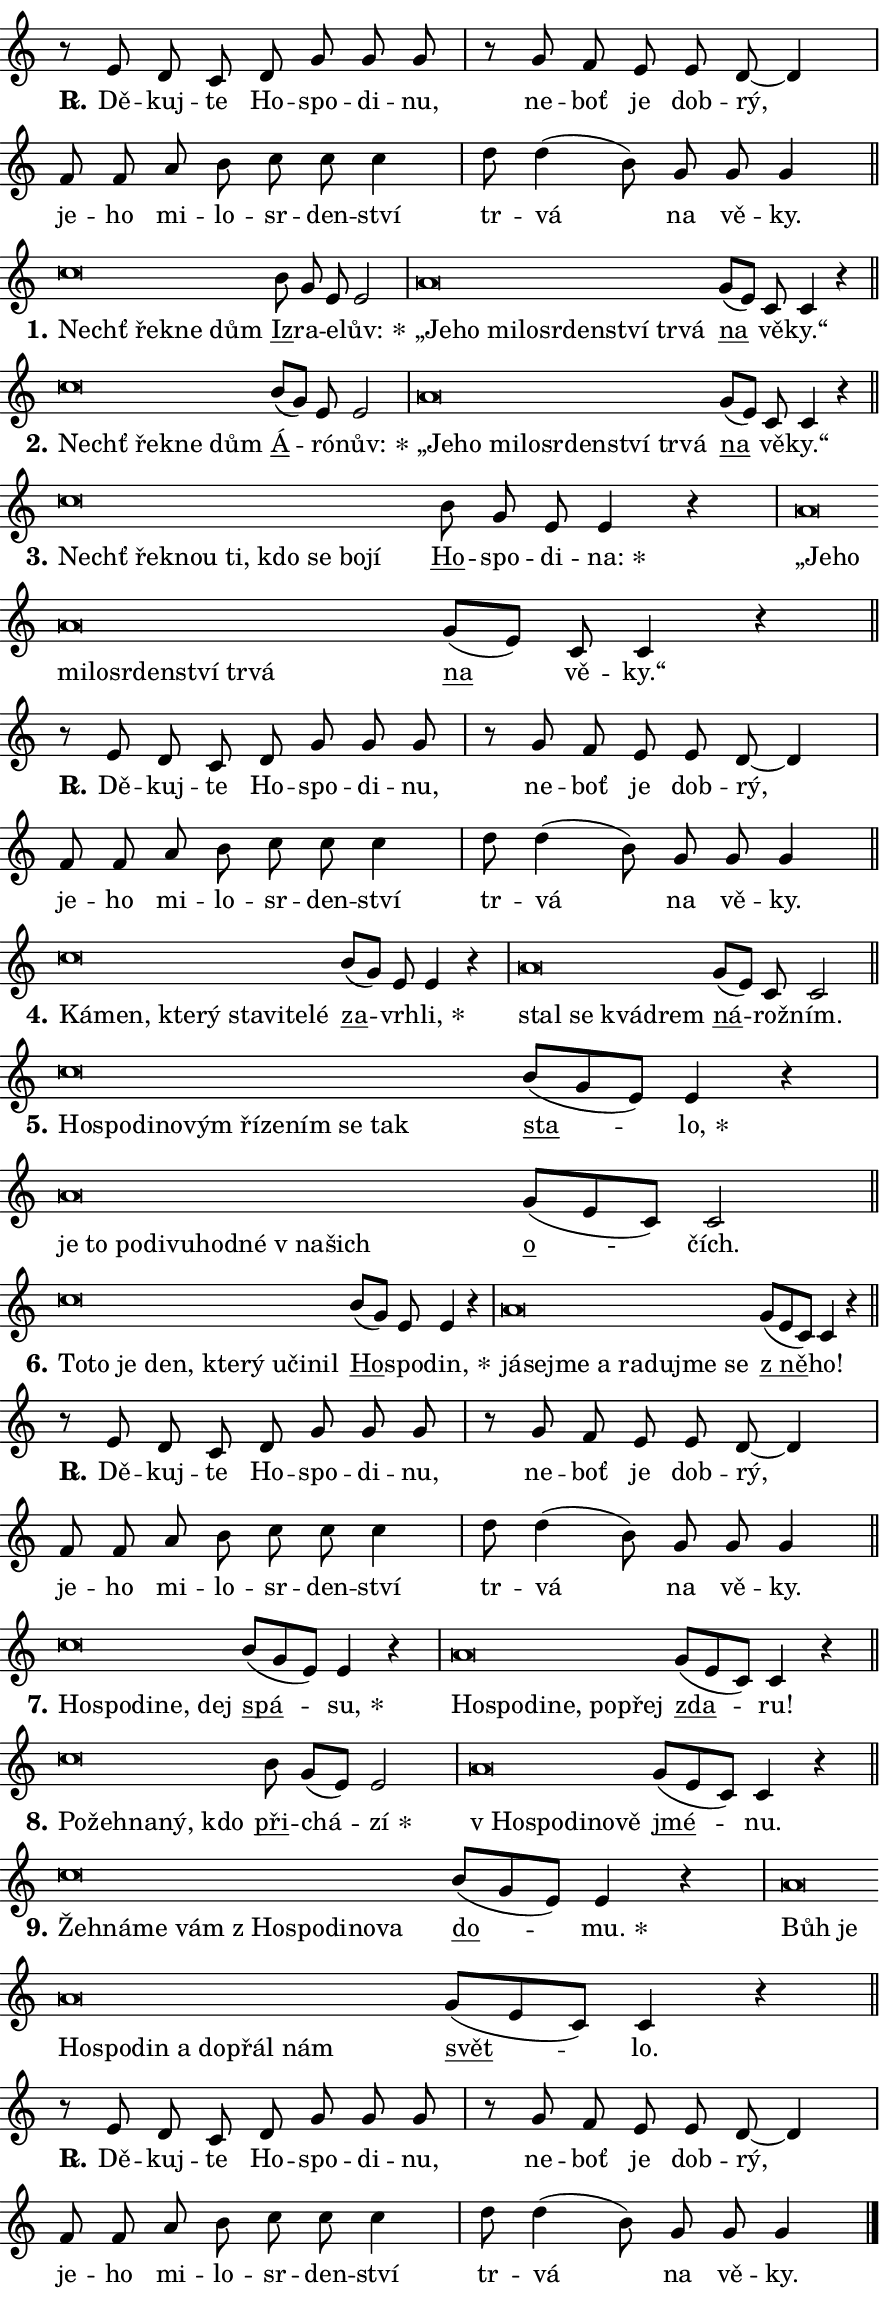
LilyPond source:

\version "2.24.0"
\header { tagline = "" }
\paper {
  indent = 0\cm
  top-margin = 0\cm
  right-margin = 0.13\cm % to fit lyric hyphens
  bottom-margin = 0\cm
  left-margin = 0\cm
  paper-width = 15\cm
  page-breaking = #ly:one-page-breaking
  system-system-spacing.basic-distance = #11
  score-system-spacing.basic-distance = #11
  ragged-last = ##f
}


%% Author: Thomas Morley
%% https://lists.gnu.org/archive/html/lilypond-user/2020-05/msg00002.html
#(define (line-position grob)
"Returns position of @var[grob} in current system:
   @code{'start}, if at first time-step
   @code{'end}, if at last time-step
   @code{'middle} otherwise
"
  (let* ((col (ly:item-get-column grob))
         (ln (ly:grob-object col 'left-neighbor))
         (rn (ly:grob-object col 'right-neighbor))
         (col-to-check-left (if (ly:grob? ln) ln col))
         (col-to-check-right (if (ly:grob? rn) rn col))
         (break-dir-left
           (and
             (ly:grob-property col-to-check-left 'non-musical #f)
             (ly:item-break-dir col-to-check-left)))
         (break-dir-right
           (and
             (ly:grob-property col-to-check-right 'non-musical #f)
             (ly:item-break-dir col-to-check-right))))
        (cond ((eqv? 1 break-dir-left) 'start)
              ((eqv? -1 break-dir-right) 'end)
              (else 'middle))))

#(define (tranparent-at-line-position vctor)
  (lambda (grob)
  "Relying on @code{line-position} select the relevant enry from @var{vctor}.
Used to determine transparency,"
    (case (line-position grob)
      ((end) (not (vector-ref vctor 0)))
      ((middle) (not (vector-ref vctor 1)))
      ((start) (not (vector-ref vctor 2))))))

noteHeadBreakVisibility =
#(define-music-function (break-visibility)(vector?)
"Makes @code{NoteHead}s transparent relying on @var{break-visibility}"
#{
  \override NoteHead.transparent =
    #(tranparent-at-line-position break-visibility)
#})

#(define delete-ledgers-for-transparent-note-heads
  (lambda (grob)
    "Reads whether a @code{NoteHead} is transparent.
If so this @code{NoteHead} is removed from @code{'note-heads} from
@var{grob}, which is supposed to be @code{LedgerLineSpanner}.
As a result ledgers are not printed for this @code{NoteHead}"
    (let* ((nhds-array (ly:grob-object grob 'note-heads))
           (nhds-list
             (if (ly:grob-array? nhds-array)
                 (ly:grob-array->list nhds-array)
                 '()))
           ;; Relies on the transparent-property being done before
           ;; Staff.LedgerLineSpanner.after-line-breaking is executed.
           ;; This is fragile ...
           (to-keep
             (remove
               (lambda (nhd)
                 (ly:grob-property nhd 'transparent #f))
               nhds-list)))
      ;; TODO find a better method to iterate over grob-arrays, similiar
      ;; to filter/remove etc for lists
      ;; For now rebuilt from scratch
      (set! (ly:grob-object grob 'note-heads)  '())
      (for-each
        (lambda (nhd)
          (ly:pointer-group-interface::add-grob grob 'note-heads nhd))
        to-keep))))

squashNotes = {
  \override NoteHead.X-extent = #'(-0.2 . 0.2)
  \override NoteHead.Y-extent = #'(-0.75 . 0)
  \override NoteHead.stencil =
    #(lambda (grob)
       (let ((pos (ly:grob-property grob 'staff-position)))
         (begin
           (if (< pos -7) (display "ERROR: Lower brevis then expected\n") (display ""))
           (if (<= pos -6) ly:text-interface::print ly:note-head::print))))
}
unSquashNotes = {
  \revert NoteHead.X-extent
  \revert NoteHead.Y-extent
  \revert NoteHead.stencil
}

hideNotes = \noteHeadBreakVisibility #begin-of-line-visible
unHideNotes = \noteHeadBreakVisibility #all-visible

% work-around for resetting accidentals
% https://lilypond.org/doc/v2.23/Documentation/notation/displaying-rhythms#unmetered-music
cadenzaMeasure = {
  \cadenzaOff
  \partial 1024 s1024
  \cadenzaOn
}

#(define-markup-command (accent layout props text) (markup?)
  "Underline accented syllable"
  (interpret-markup layout props
    #{\markup \override #'(offset . 4.3) \underline { #text }#}))

responsum = \markup \concat {
  "R" \hspace #-1.05 \path #0.1 #'((moveto 0 0.07) (lineto 0.9 0.8)) \hspace #0.05 "."
}

spaceSize = #0.6828661417322834 % exact space size for TeX Gyre Schola

\layout {
  \context {
    \Staff
    \remove "Time_signature_engraver"
    \override LedgerLineSpanner.after-line-breaking = #delete-ledgers-for-transparent-note-heads
  }
  \context {
    \Lyrics {
      \override LyricSpace.minimum-distance = \spaceSize
      \override LyricText.font-name = #"TeX Gyre Schola"
      \override LyricText.font-size = 1
      \override StanzaNumber.font-name = #"TeX Gyre Schola Bold"
      \override StanzaNumber.font-size = 1
    }
  }
  \context {
    \Score 
    \override NoteHead.text =
      #(lambda (grob) 
        (let ((pos (ly:grob-property grob 'staff-position)))
          #{\markup {
            \combine
              \halign #-0.55 \raise #(if (= pos -6) 0 0.5) \override #'(thickness . 2) \draw-line #'(3.2 . 0)
              \musicglyph "noteheads.sM1"
          }#}))
  }
}

% magnetic-lyrics.ily
%
%   written by
%     Jean Abou Samra <jean@abou-samra.fr>
%     Werner Lemberg <wl@gnu.org>
%
%   adapted by
%     Jiri Hon <jiri.hon@gmail.com>
%
% Version 2022-Apr-15

% https://www.mail-archive.com/lilypond-user@gnu.org/msg149350.html

#(define (Left_hyphen_pointer_engraver context)
   "Collect syllable-hyphen-syllable occurrences in lyrics and store
them in properties.  This engraver only looks to the left.  For
example, if the lyrics input is @code{foo -- bar}, it does the
following.

@itemize @bullet
@item
Set the @code{text} property of the @code{LyricHyphen} grob between
@q{foo} and @q{bar} to @code{foo}.

@item
Set the @code{left-hyphen} property of the @code{LyricText} grob with
text @q{foo} to the @code{LyricHyphen} grob between @q{foo} and
@q{bar}.
@end itemize

Use this auxiliary engraver in combination with the
@code{lyric-@/text::@/apply-@/magnetic-@/offset!} hook."
   (let ((hyphen #f)
         (text #f))
     (make-engraver
      (acknowledgers
       ((lyric-syllable-interface engraver grob source-engraver)
        (set! text grob)))
      (end-acknowledgers
       ((lyric-hyphen-interface engraver grob source-engraver)
        ;(when (not (grob::has-interface grob 'lyric-space-interface))
          (set! hyphen grob)));)
      ((stop-translation-timestep engraver)
       (when (and text hyphen)
         (ly:grob-set-object! text 'left-hyphen hyphen))
       (set! text #f)
       (set! hyphen #f)))))

#(define (lyric-text::apply-magnetic-offset! grob)
   "If the space between two syllables is less than the value in
property @code{LyricText@/.details@/.squash-threshold}, move the right
syllable to the left so that it gets concatenated with the left
syllable.

Use this function as a hook for
@code{LyricText@/.after-@/line-@/breaking} if the
@code{Left_@/hyphen_@/pointer_@/engraver} is active."
   (let ((hyphen (ly:grob-object grob 'left-hyphen #f)))
     (when hyphen
       (let ((left-text (ly:spanner-bound hyphen LEFT)))
         (when (grob::has-interface left-text 'lyric-syllable-interface)
           (let* ((common (ly:grob-common-refpoint grob left-text X))
                  (this-x-ext (ly:grob-extent grob common X))
                  (left-x-ext
                   (begin
                     ;; Trigger magnetism for left-text.
                     (ly:grob-property left-text 'after-line-breaking)
                     (ly:grob-extent left-text common X)))
                  ;; `delta` is the gap width between two syllables.
                  (delta (- (interval-start this-x-ext)
                            (interval-end left-x-ext)))
                  (details (ly:grob-property grob 'details))
                  (threshold (assoc-get 'squash-threshold details 0.2)))
             (when (< delta threshold)
               (let* (;; We have to manipulate the input text so that
                      ;; ligatures crossing syllable boundaries are not
                      ;; disabled.  For languages based on the Latin
                      ;; script this is essentially a beautification.
                      ;; However, for non-Western scripts it can be a
                      ;; necessity.
                      (lt (ly:grob-property left-text 'text))
                      (rt (ly:grob-property grob 'text))
                      (is-space (grob::has-interface hyphen 'lyric-space-interface))
                      (space (if is-space " " ""))
                      (extra-delta (if is-space spaceSize 0))
                      ;; Append new syllable.
                      (ltrt-space (if (and (string? lt) (string? rt))
                                (string-append lt space rt)
                                (make-concat-markup (list lt space rt))))
                      ;; Right-align `ltrt` to the right side.
                      (ltrt-space-markup (grob-interpret-markup
                               grob
                               (make-translate-markup
                                (cons (interval-length this-x-ext) 0)
                                (make-right-align-markup ltrt-space)))))
                 (begin
                   ;; Don't print `left-text`.
                   (ly:grob-set-property! left-text 'stencil #f)
                   ;; Set text and stencil (which holds all collected
                   ;; syllables so far) and shift it to the left.
                   (ly:grob-set-property! grob 'text ltrt-space)
                   (ly:grob-set-property! grob 'stencil ltrt-space-markup)
                   (ly:grob-translate-axis! grob (- (- delta extra-delta)) X))))))))))


#(define (lyric-hyphen::displace-bounds-first grob)
   ;; Make very sure this callback isn't triggered too early.
   (let ((left (ly:spanner-bound grob LEFT))
         (right (ly:spanner-bound grob RIGHT)))
     (ly:grob-property left 'after-line-breaking)
     (ly:grob-property right 'after-line-breaking)
     (ly:lyric-hyphen::print grob)))

squashThreshold = #0.4

\layout {
  \context {
    \Lyrics
    \consists #Left_hyphen_pointer_engraver
    \override LyricText.after-line-breaking =
      #lyric-text::apply-magnetic-offset!
    \override LyricHyphen.stencil = #lyric-hyphen::displace-bounds-first
    \override LyricText.details.squash-threshold = \squashThreshold
    \override LyricHyphen.minimum-distance = 0
    \override LyricHyphen.minimum-length = \squashThreshold
  }
}

squashText = \override LyricText.details.squash-threshold = 9999
unSquashText = \override LyricText.details.squash-threshold = \squashThreshold

leftText = \override LyricText.self-alignment-X = #LEFT
unLeftText = \revert LyricText.self-alignment-X

starOffset = #(lambda (grob) 
                (let ((x_offset (ly:self-alignment-interface::aligned-on-x-parent grob)))
                  (if (= x_offset 0) 0 (+ x_offset 1.2))))

star = #(define-music-function (syllable)(string?)
"Append star separator at the end of a syllable"
#{
  \once \override LyricText.X-offset = #starOffset
  \lyricmode { \markup {
    #syllable
    \override #'((font-name . "TeX Gyre Schola Bold")) \hspace #0.2 \lower #0.65 \larger "*"
  } }
#})

starAccent = #(define-music-function (syllable)(string?)
"Append star separator at the end of a syllable and make accent"
#{
  \once \override LyricText.X-offset = #starOffset
  \lyricmode { \markup {
    \accent #syllable
    \override #'((font-name . "TeX Gyre Schola Bold")) \hspace #0.2 \lower #0.65 \larger "*"
  } }
#})

breath = #(define-music-function (syllable)(string?)
"Append breathing indicator at the end of a syllable"
#{
  \lyricmode { \markup { #syllable "+" } }
#})

optionalBreath = #(define-music-function (syllable)(string?)
"Append optional breathing indicator at the end of a syllable"
#{
  \lyricmode { \markup { #syllable "(+)" } }
#})


\score {
    <<
        \new Voice = "melody" { \cadenzaOn \key c \major \relative { r8 e' d c d g g g \cadenzaMeasure \bar "|" r g f e e d~ d4 \cadenzaMeasure \bar "|" f8 f a b c c c4 \cadenzaMeasure \bar "|" d8 d4( b8)] g g g4 \cadenzaMeasure \bar "||" \break } }
        \new Lyrics \lyricsto "melody" { \lyricmode { \set stanza = \responsum
Dě -- kuj -- te Ho -- spo -- di -- nu, ne -- boť je dob -- rý, je -- ho mi -- lo -- sr -- den -- ství tr -- vá na vě -- ky. } }
    >>
    \layout {}
}

\score {
    <<
        \new Voice = "melody" { \cadenzaOn \key c \major \relative { \squashNotes c''\breve*1/16 \hideNotes \breve*1/16 \bar "" \breve*1/16 \breve*1/16 \bar "" \unHideNotes \unSquashNotes \bar "" b8 g e e2 \cadenzaMeasure \bar "|" \squashNotes a\breve*1/16 \hideNotes \breve*1/16 \bar "" \breve*1/16 \bar "" \breve*1/16 \bar "" \breve*1/16 \bar "" \breve*1/16 \bar "" \breve*1/16 \bar "" \breve*1/16 \breve*1/16 \bar "" \unHideNotes \unSquashNotes \bar "" g8[( e)] c c4 r \cadenzaMeasure \bar "||" \break } }
        \new Lyrics \lyricsto "melody" { \lyricmode { \set stanza = "1."
\leftText Nechť \squashText řek -- ne dům \unLeftText \unSquashText \markup \accent Iz -- ra -- e -- \star lův: \leftText „Je -- \squashText ho mi -- lo -- sr -- den -- ství tr -- vá \unLeftText \unSquashText \markup \accent na vě -- ky.“ } }
    >>
    \layout {}
}

\score {
    <<
        \new Voice = "melody" { \cadenzaOn \key c \major \relative { \squashNotes c''\breve*1/16 \hideNotes \breve*1/16 \bar "" \breve*1/16 \breve*1/16 \bar "" \unHideNotes \unSquashNotes \bar "" b8[( g)] e e2 \cadenzaMeasure \bar "|" \squashNotes a\breve*1/16 \hideNotes \breve*1/16 \bar "" \breve*1/16 \bar "" \breve*1/16 \bar "" \breve*1/16 \bar "" \breve*1/16 \bar "" \breve*1/16 \bar "" \breve*1/16 \breve*1/16 \bar "" \unHideNotes \unSquashNotes \bar "" g8[( e)] c c4 r \cadenzaMeasure \bar "||" \break } }
        \new Lyrics \lyricsto "melody" { \lyricmode { \set stanza = "2."
\leftText Nechť \squashText řek -- ne dům \unLeftText \unSquashText \markup \accent Á -- ró -- \star nův: \leftText „Je -- \squashText ho mi -- lo -- sr -- den -- ství tr -- vá \unLeftText \unSquashText \markup \accent na vě -- ky.“ } }
    >>
    \layout {}
}

\score {
    <<
        \new Voice = "melody" { \cadenzaOn \key c \major \relative { \squashNotes c''\breve*1/16 \hideNotes \breve*1/16 \bar "" \breve*1/16 \bar "" \breve*1/16 \bar "" \breve*1/16 \bar "" \breve*1/16 \bar "" \breve*1/16 \breve*1/16 \bar "" \unHideNotes \unSquashNotes \bar "" b8 g e e4 r \cadenzaMeasure \bar "|" \squashNotes a\breve*1/16 \hideNotes \breve*1/16 \bar "" \breve*1/16 \bar "" \breve*1/16 \bar "" \breve*1/16 \bar "" \breve*1/16 \bar "" \breve*1/16 \bar "" \breve*1/16 \breve*1/16 \bar "" \unHideNotes \unSquashNotes \bar "" g8[( e)] c c4 r \cadenzaMeasure \bar "||" \break } }
        \new Lyrics \lyricsto "melody" { \lyricmode { \set stanza = "3."
\leftText Nechť \squashText řek -- nou ti, kdo se bo -- jí \unLeftText \unSquashText \markup \accent Ho -- spo -- di -- \star na: \leftText „Je -- \squashText ho mi -- lo -- sr -- den -- ství tr -- vá \unLeftText \unSquashText \markup \accent na vě -- ky.“ } }
    >>
    \layout {}
}

\score {
    <<
        \new Voice = "melody" { \cadenzaOn \key c \major \relative { r8 e' d c d g g g \cadenzaMeasure \bar "|" r g f e e d~ d4 \cadenzaMeasure \bar "|" f8 f a b c c c4 \cadenzaMeasure \bar "|" d8 d4( b8)] g g g4 \cadenzaMeasure \bar "||" \break } }
        \new Lyrics \lyricsto "melody" { \lyricmode { \set stanza = \responsum
Dě -- kuj -- te Ho -- spo -- di -- nu, ne -- boť je dob -- rý, je -- ho mi -- lo -- sr -- den -- ství tr -- vá na vě -- ky. } }
    >>
    \layout {}
}

\score {
    <<
        \new Voice = "melody" { \cadenzaOn \key c \major \relative { \squashNotes c''\breve*1/16 \hideNotes \breve*1/16 \bar "" \breve*1/16 \bar "" \breve*1/16 \bar "" \breve*1/16 \bar "" \breve*1/16 \bar "" \breve*1/16 \breve*1/16 \bar "" \unHideNotes \unSquashNotes \bar "" b8[( g)] e e4 r \cadenzaMeasure \bar "|" \squashNotes a\breve*1/16 \hideNotes \breve*1/16 \bar "" \breve*1/16 \breve*1/16 \bar "" \unHideNotes \unSquashNotes \bar "" g8[( e)] c c2 \cadenzaMeasure \bar "||" \break } }
        \new Lyrics \lyricsto "melody" { \lyricmode { \set stanza = "4."
\leftText Ká -- \squashText men, kte -- rý sta -- vi -- te -- lé \unLeftText \unSquashText \markup \accent za -- vrh -- \star li, \leftText stal \squashText se kvá -- drem \unLeftText \unSquashText \markup \accent ná -- rož -- ním. } }
    >>
    \layout {}
}

\score {
    <<
        \new Voice = "melody" { \cadenzaOn \key c \major \relative { \squashNotes c''\breve*1/16 \hideNotes \breve*1/16 \bar "" \breve*1/16 \bar "" \breve*1/16 \bar "" \breve*1/16 \bar "" \breve*1/16 \bar "" \breve*1/16 \bar "" \breve*1/16 \bar "" \breve*1/16 \breve*1/16 \bar "" \unHideNotes \unSquashNotes \bar "" b8[( g e)] e4 r \cadenzaMeasure \bar "|" \squashNotes a\breve*1/16 \hideNotes \breve*1/16 \bar "" \breve*1/16 \bar "" \breve*1/16 \bar "" \breve*1/16 \bar "" \breve*1/16 \bar "" \breve*1/16 \bar "" \breve*1/16 \breve*1/16 \bar "" \unHideNotes \unSquashNotes \bar "" g8[( e c)] c2 \cadenzaMeasure \bar "||" \break } }
        \new Lyrics \lyricsto "melody" { \lyricmode { \set stanza = "5."
\leftText Ho -- \squashText spo -- di -- no -- vým ří -- ze -- ním se tak \unLeftText \unSquashText \markup \accent sta -- \star lo, \leftText je \squashText to po -- di -- vu -- hod -- né "v na" -- šich \unLeftText \unSquashText \markup \accent o -- čích. } }
    >>
    \layout {}
}

\score {
    <<
        \new Voice = "melody" { \cadenzaOn \key c \major \relative { \squashNotes c''\breve*1/16 \hideNotes \breve*1/16 \bar "" \breve*1/16 \bar "" \breve*1/16 \bar "" \breve*1/16 \bar "" \breve*1/16 \bar "" \breve*1/16 \bar "" \breve*1/16 \breve*1/16 \bar "" \unHideNotes \unSquashNotes \bar "" b8[( g)] e e4 r \cadenzaMeasure \bar "|" \squashNotes a\breve*1/16 \hideNotes \breve*1/16 \bar "" \breve*1/16 \bar "" \breve*1/16 \bar "" \breve*1/16 \bar "" \breve*1/16 \bar "" \breve*1/16 \breve*1/16 \bar "" \unHideNotes \unSquashNotes \bar "" g8[( e c)] c4 r \cadenzaMeasure \bar "||" \break } }
        \new Lyrics \lyricsto "melody" { \lyricmode { \set stanza = "6."
\leftText To -- \squashText to je den, kte -- rý u -- či -- nil \unLeftText \unSquashText \markup \accent Ho -- spo -- \star din, \leftText já -- \squashText sej -- me a ra -- du -- jme se \unLeftText \unSquashText \markup \accent "z ně" -- ho! } }
    >>
    \layout {}
}

\score {
    <<
        \new Voice = "melody" { \cadenzaOn \key c \major \relative { r8 e' d c d g g g \cadenzaMeasure \bar "|" r g f e e d~ d4 \cadenzaMeasure \bar "|" f8 f a b c c c4 \cadenzaMeasure \bar "|" d8 d4( b8)] g g g4 \cadenzaMeasure \bar "||" \break } }
        \new Lyrics \lyricsto "melody" { \lyricmode { \set stanza = \responsum
Dě -- kuj -- te Ho -- spo -- di -- nu, ne -- boť je dob -- rý, je -- ho mi -- lo -- sr -- den -- ství tr -- vá na vě -- ky. } }
    >>
    \layout {}
}

\score {
    <<
        \new Voice = "melody" { \cadenzaOn \key c \major \relative { \squashNotes c''\breve*1/16 \hideNotes \breve*1/16 \bar "" \breve*1/16 \bar "" \breve*1/16 \breve*1/16 \bar "" \unHideNotes \unSquashNotes \bar "" b8[( g e)] e4 r \cadenzaMeasure \bar "|" \squashNotes a\breve*1/16 \hideNotes \breve*1/16 \bar "" \breve*1/16 \bar "" \breve*1/16 \bar "" \breve*1/16 \breve*1/16 \bar "" \unHideNotes \unSquashNotes \bar "" g8[( e c)] c4 r \cadenzaMeasure \bar "||" \break } }
        \new Lyrics \lyricsto "melody" { \lyricmode { \set stanza = "7."
\leftText Ho -- \squashText spo -- di -- ne, dej \unLeftText \unSquashText \markup \accent spá -- \star su, \leftText Ho -- \squashText spo -- di -- ne, po -- přej \unLeftText \unSquashText \markup \accent zda -- ru! } }
    >>
    \layout {}
}

\score {
    <<
        \new Voice = "melody" { \cadenzaOn \key c \major \relative { \squashNotes c''\breve*1/16 \hideNotes \breve*1/16 \bar "" \breve*1/16 \bar "" \breve*1/16 \breve*1/16 \bar "" \unHideNotes \unSquashNotes \bar "" b8 g[( e)] e2 \cadenzaMeasure \bar "|" \squashNotes a\breve*1/16 \hideNotes \breve*1/16 \bar "" \breve*1/16 \bar "" \breve*1/16 \breve*1/16 \bar "" \unHideNotes \unSquashNotes \bar "" g8[( e c)] c4 r \cadenzaMeasure \bar "||" \break } }
        \new Lyrics \lyricsto "melody" { \lyricmode { \set stanza = "8."
\leftText Po -- \squashText žeh -- na -- ný, kdo \unLeftText \unSquashText \markup \accent při -- chá -- \star zí \leftText "v Ho" -- \squashText spo -- di -- no -- vě \unLeftText \unSquashText \markup \accent jmé -- nu. } }
    >>
    \layout {}
}

\score {
    <<
        \new Voice = "melody" { \cadenzaOn \key c \major \relative { \squashNotes c''\breve*1/16 \hideNotes \breve*1/16 \bar "" \breve*1/16 \bar "" \breve*1/16 \bar "" \breve*1/16 \bar "" \breve*1/16 \bar "" \breve*1/16 \bar "" \breve*1/16 \breve*1/16 \bar "" \unHideNotes \unSquashNotes \bar "" b8[( g e)] e4 r \cadenzaMeasure \bar "|" \squashNotes a\breve*1/16 \hideNotes \breve*1/16 \bar "" \breve*1/16 \bar "" \breve*1/16 \bar "" \breve*1/16 \bar "" \breve*1/16 \bar "" \breve*1/16 \bar "" \breve*1/16 \breve*1/16 \bar "" \unHideNotes \unSquashNotes \bar "" g8[( e c)] c4 r \cadenzaMeasure \bar "||" \break } }
        \new Lyrics \lyricsto "melody" { \lyricmode { \set stanza = "9."
\leftText Žeh -- \squashText ná -- me vám "z Ho" -- spo -- di -- no -- va \unLeftText \unSquashText \markup \accent do -- \star mu. \leftText Bůh \squashText je Ho -- spo -- din a do -- přál nám \unLeftText \unSquashText \markup \accent svět -- lo. } }
    >>
    \layout {}
}

\score {
    <<
        \new Voice = "melody" { \cadenzaOn \key c \major \relative { r8 e' d c d g g g \cadenzaMeasure \bar "|" r g f e e d~ d4 \cadenzaMeasure \bar "|" f8 f a b c c c4 \cadenzaMeasure \bar "|" d8 d4( b8)] g g g4 \cadenzaMeasure \bar "||" \break } \bar "|." }
        \new Lyrics \lyricsto "melody" { \lyricmode { \set stanza = \responsum
Dě -- kuj -- te Ho -- spo -- di -- nu, ne -- boť je dob -- rý, je -- ho mi -- lo -- sr -- den -- ství tr -- vá na vě -- ky. } }
    >>
    \layout {}
}
